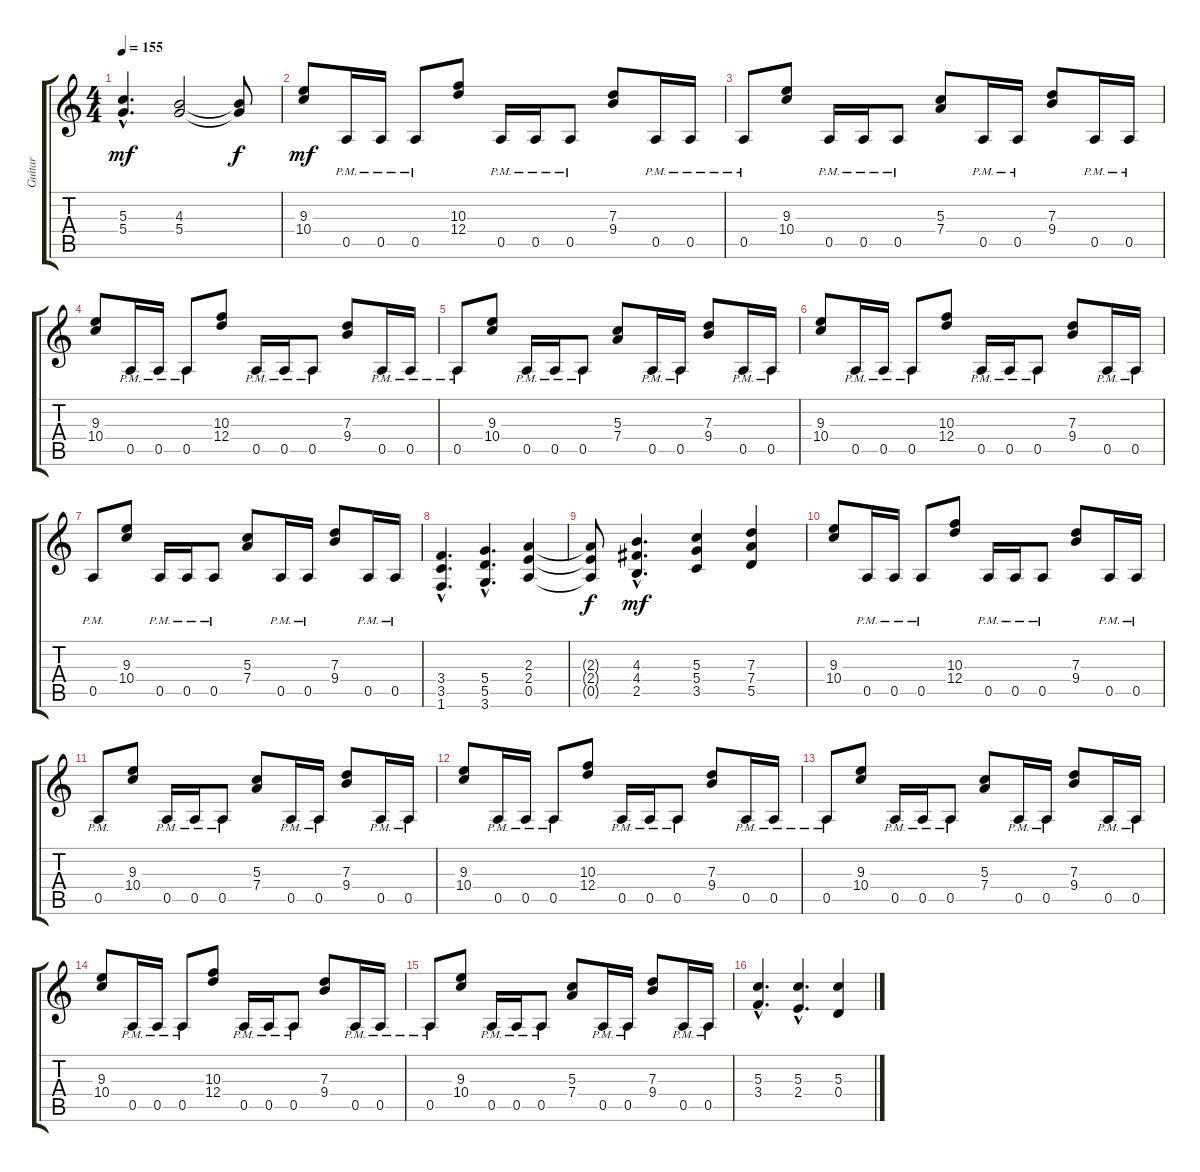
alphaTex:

\track ("Guitar" "Guitar") {instrument overdrivenguitar}
\staff {score tabs}
\tuning (E4 B3 G3 D3 A2 E2) {hide}
\ts (4 4)
\tempo 155
\clef g2
\ks c
(5.3{hac} 5.4{hac}).4{d dy mf} (4.3 5.4).2 (4.3{t} 5.4{t}).8{dy f} |
(9.3 10.4).8{dy mf} 0.5{pm}.16 0.5{pm}.16 0.5{pm}.8 (10.3 12.4).8 0.5{pm}.16 0.5{pm}.16 0.5{pm}.8 (7.3 9.4).8 0.5{pm}.16 0.5{pm}.16 |
0.5{pm}.8 (9.3 10.4).8 0.5{pm}.16 0.5{pm}.16 0.5{pm}.8 (5.3 7.4).8 0.5{pm}.16 0.5{pm}.16 (7.3 9.4).8 0.5{pm}.16 0.5{pm}.16 |
(9.3 10.4).8 0.5{pm}.16 0.5{pm}.16 0.5{pm}.8 (10.3 12.4).8 0.5{pm}.16 0.5{pm}.16 0.5{pm}.8 (7.3 9.4).8 0.5{pm}.16 0.5{pm}.16 |
0.5{pm}.8 (9.3 10.4).8 0.5{pm}.16 0.5{pm}.16 0.5{pm}.8 (5.3 7.4).8 0.5{pm}.16 0.5{pm}.16 (7.3 9.4).8 0.5{pm}.16 0.5{pm}.16 |
(9.3 10.4).8 0.5{pm}.16 0.5{pm}.16 0.5{pm}.8 (10.3 12.4).8 0.5{pm}.16 0.5{pm}.16 0.5{pm}.8 (7.3 9.4).8 0.5{pm}.16 0.5{pm}.16 |
0.5{pm}.8 (9.3 10.4).8 0.5{pm}.16 0.5{pm}.16 0.5{pm}.8 (5.3 7.4).8 0.5{pm}.16 0.5{pm}.16 (7.3 9.4).8 0.5{pm}.16 0.5{pm}.16 |
(3.4{hac} 3.5{hac} 1.6{hac}).4{d} (5.4{hac} 5.5{hac} 3.6{hac}).4{d} (2.3 2.4 0.5).4 |
(2.3{t} 2.4{t} 0.5{t}).8{dy f} (4.3{hac} 4.4{hac} 2.5{hac}).4{d dy mf} (5.3 5.4 3.5).4 (7.3 7.4 5.5).4 |
(9.3 10.4).8 0.5{pm}.16 0.5{pm}.16 0.5{pm}.8 (10.3 12.4).8 0.5{pm}.16 0.5{pm}.16 0.5{pm}.8 (7.3 9.4).8 0.5{pm}.16 0.5{pm}.16 |
0.5{pm}.8 (9.3 10.4).8 0.5{pm}.16 0.5{pm}.16 0.5{pm}.8 (5.3 7.4).8 0.5{pm}.16 0.5{pm}.16 (7.3 9.4).8 0.5{pm}.16 0.5{pm}.16 |
(9.3 10.4).8 0.5{pm}.16 0.5{pm}.16 0.5{pm}.8 (10.3 12.4).8 0.5{pm}.16 0.5{pm}.16 0.5{pm}.8 (7.3 9.4).8 0.5{pm}.16 0.5{pm}.16 |
0.5{pm}.8 (9.3 10.4).8 0.5{pm}.16 0.5{pm}.16 0.5{pm}.8 (5.3 7.4).8 0.5{pm}.16 0.5{pm}.16 (7.3 9.4).8 0.5{pm}.16 0.5{pm}.16 |
(9.3 10.4).8 0.5{pm}.16 0.5{pm}.16 0.5{pm}.8 (10.3 12.4).8 0.5{pm}.16 0.5{pm}.16 0.5{pm}.8 (7.3 9.4).8 0.5{pm}.16 0.5{pm}.16 |
0.5{pm}.8 (9.3 10.4).8 0.5{pm}.16 0.5{pm}.16 0.5{pm}.8 (5.3 7.4).8 0.5{pm}.16 0.5{pm}.16 (7.3 9.4).8 0.5{pm}.16 0.5{pm}.16 |
(5.3{hac} 3.4{hac}).4{d} (5.3{hac} 2.4{hac}).4{d} (5.3 0.4).4
